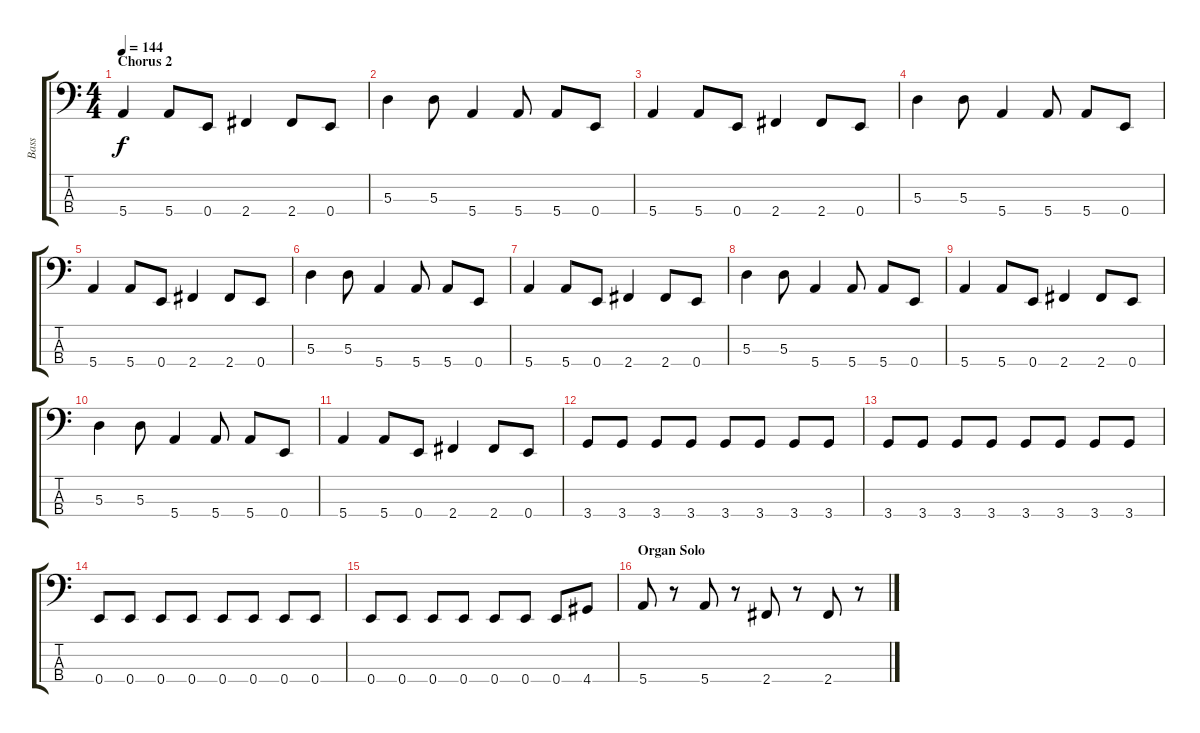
\track ("Bass" "Bass") {instrument electricbasspick}
\staff {score tabs}
\tuning (G2 D2 A1 E1) {hide}
\ts (4 4)
\section ("" "Chorus 2")
\tempo 144
\clef f4
\ks c
5.4.4{dy f} 5.4.8 0.4.8 2.4.4 2.4.8 0.4.8 |
5.3.4 5.3.8 5.4.4 5.4.8 5.4.8 0.4.8 |
5.4.4 5.4.8 0.4.8 2.4.4 2.4.8 0.4.8 |
5.3.4 5.3.8 5.4.4 5.4.8 5.4.8 0.4.8 |
5.4.4 5.4.8 0.4.8 2.4.4 2.4.8 0.4.8 |
5.3.4 5.3.8 5.4.4 5.4.8 5.4.8 0.4.8 |
5.4.4 5.4.8 0.4.8 2.4.4 2.4.8 0.4.8 |
5.3.4 5.3.8 5.4.4 5.4.8 5.4.8 0.4.8 |
5.4.4 5.4.8 0.4.8 2.4.4 2.4.8 0.4.8 |
5.3.4 5.3.8 5.4.4 5.4.8 5.4.8 0.4.8 |
5.4.4 5.4.8 0.4.8 2.4.4 2.4.8 0.4.8 |
3.4.8 3.4.8 3.4.8 3.4.8 3.4.8 3.4.8 3.4.8 3.4.8 |
3.4.8 3.4.8 3.4.8 3.4.8 3.4.8 3.4.8 3.4.8 3.4.8 |
0.4.8 0.4.8 0.4.8 0.4.8 0.4.8 0.4.8 0.4.8 0.4.8 |
0.4.8 0.4.8 0.4.8 0.4.8 0.4.8 0.4.8 0.4.8 4.4.8 |
\section ("" "Organ Solo")
5.4.8 r.8 5.4.8 r.8 2.4.8 r.8 2.4.8 r.8
